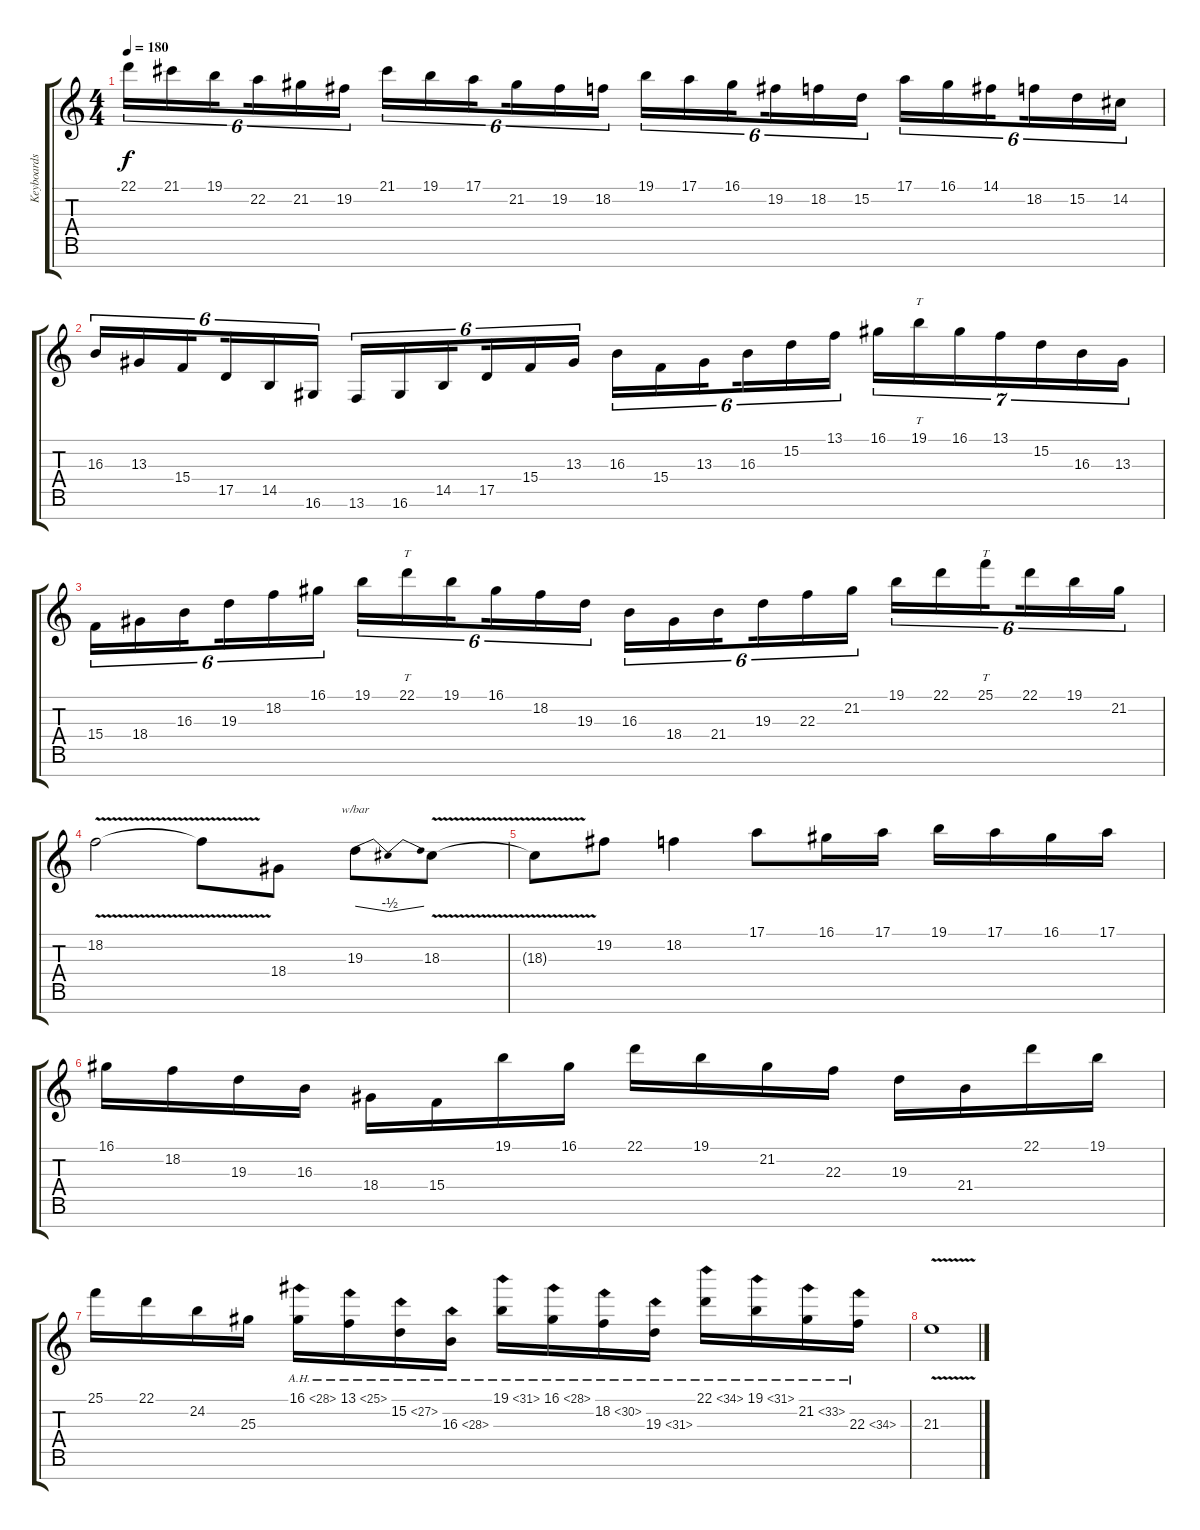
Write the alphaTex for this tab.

\track ("Keyboards 1" "Keyboards ") {instrument electricgrandpiano}
\staff {score tabs}
\tuning (E4 B3 G3 D3 A2 E2 B1) {hide}
\ts (4 4)
\tempo 180
\clef g2
\ks c
22.1.16{tu (6 4) dy f} 21.1.16{tu (6 4)} 19.1.16{tu (6 4) beam splitsecondary} 22.2.16{tu (6 4)} 21.2.16{tu (6 4)} 19.2.16{tu (6 4)} 21.1.16{tu (6 4)} 19.1.16{tu (6 4)} 17.1.16{tu (6 4) beam splitsecondary} 21.2.16{tu (6 4)} 19.2.16{tu (6 4)} 18.2.16{tu (6 4)} 19.1.16{tu (6 4)} 17.1.16{tu (6 4)} 16.1.16{tu (6 4) beam splitsecondary} 19.2.16{tu (6 4)} 18.2.16{tu (6 4)} 15.2.16{tu (6 4)} 17.1.16{tu (6 4)} 16.1.16{tu (6 4)} 14.1.16{tu (6 4) beam splitsecondary} 18.2.16{tu (6 4)} 15.2.16{tu (6 4)} 14.2.16{tu (6 4)} |
16.3.16{tu (6 4)} 13.3.16{tu (6 4)} 15.4.16{tu (6 4) beam splitsecondary} 17.5.16{tu (6 4)} 14.5.16{tu (6 4)} 16.6.16{tu (6 4)} 13.6.16{tu (6 4)} 16.6.16{tu (6 4)} 14.5.16{tu (6 4) beam splitsecondary} 17.5.16{tu (6 4)} 15.4.16{tu (6 4)} 13.3.16{tu (6 4)} 16.3.16{tu (6 4)} 15.4.16{tu (6 4)} 13.3.16{tu (6 4) beam splitsecondary} 16.3.16{tu (6 4)} 15.2.16{tu (6 4)} 13.1.16{tu (6 4)} 16.1.16{tu (7 4)} 19.1.16{tt tu (7 4)} 16.1.16{tu (7 4)} 13.1.16{tu (7 4)} 15.2.16{tu (7 4)} 16.3.16{tu (7 4)} 13.3.16{tu (7 4)} |
15.4.16{tu (6 4)} 18.4.16{tu (6 4)} 16.3.16{tu (6 4) beam splitsecondary} 19.3.16{tu (6 4)} 18.2.16{tu (6 4)} 16.1.16{tu (6 4)} 19.1.16{tu (6 4)} 22.1.16{tt tu (6 4)} 19.1.16{tu (6 4) beam splitsecondary} 16.1.16{tu (6 4)} 18.2.16{tu (6 4)} 19.3.16{tu (6 4)} 16.3.16{tu (6 4)} 18.4.16{tu (6 4)} 21.4.16{tu (6 4) beam splitsecondary} 19.3.16{tu (6 4)} 22.3.16{tu (6 4)} 21.2.16{tu (6 4)} 19.1.16{tu (6 4)} 22.1.16{tu (6 4)} 25.1.16{tt tu (6 4) beam splitsecondary} 22.1.16{tu (6 4)} 19.1.16{tu (6 4)} 21.2.16{tu (6 4)} |
18.2{v}.2 18.2{t}.8 18.4.8 19.3.8{tbe (dip default 0 0 30 -2 60 0)} 18.3{v}.8 |
18.3{t}.8 19.2.8 18.2.4 17.1.8 16.1.16 17.1.16 19.1.16 17.1.16 16.1.16 17.1.16 |
16.1.16 18.2.16 19.3.16 16.3.16 18.4.16 15.4.16 19.1.16 16.1.16 22.1.16 19.1.16 21.2.16 22.3.16 19.3.16 21.4.16 22.1.16 19.1.16 |
25.1.16 22.1.16 24.2.16 25.3.16 16.1{ah 12}.16 13.1{ah 12}.16 15.2{ah 12}.16 16.3{ah 12}.16 19.1{ah 12}.16 16.1{ah 12}.16 18.2{ah 12}.16 19.3{ah 12}.16 22.1{ah 12}.16 19.1{ah 12}.16 21.2{ah 12}.16 22.3{ah 12}.16 |
21.3{v}.1
